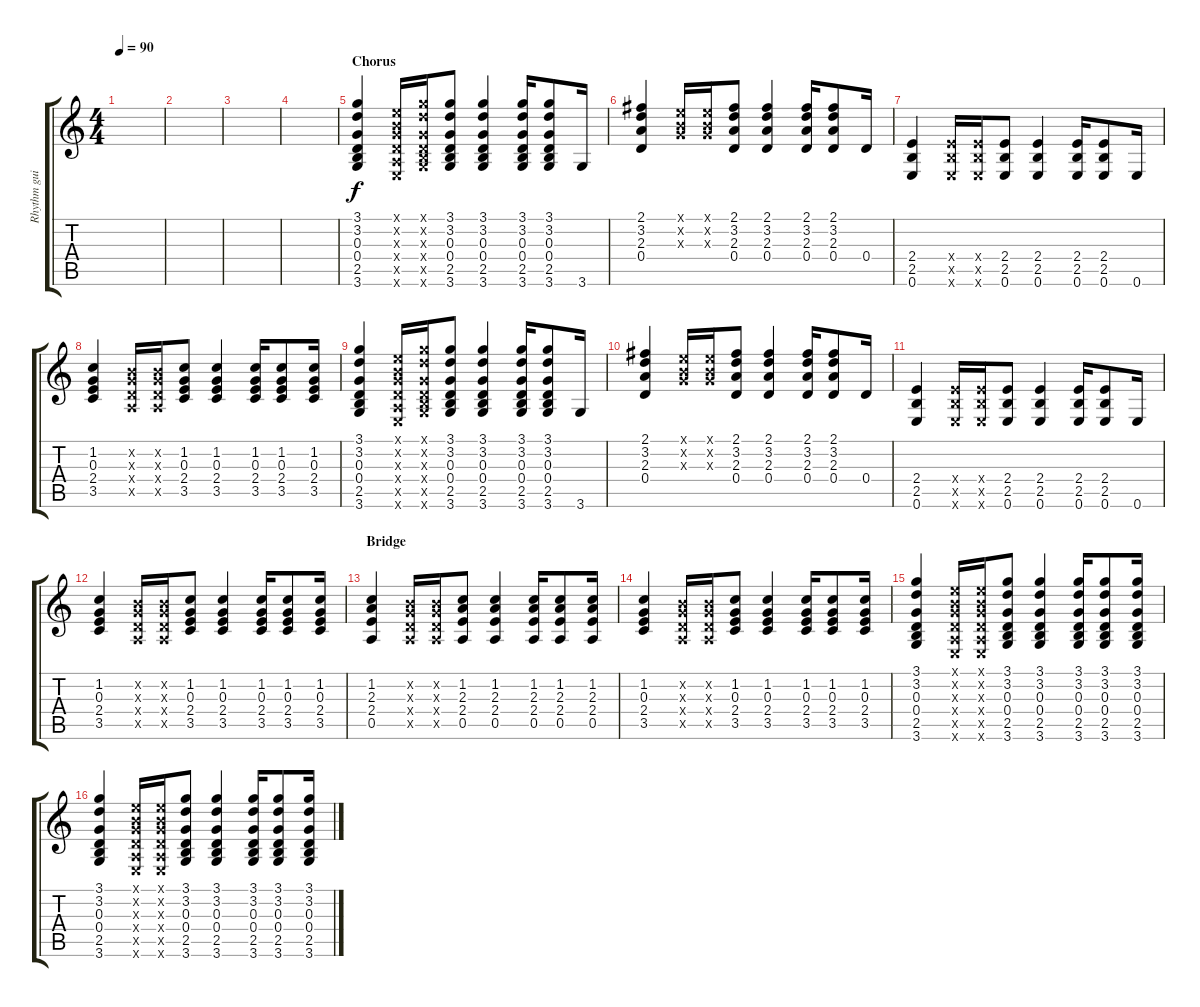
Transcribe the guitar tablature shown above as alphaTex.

\track ("Rhythm guitar" "Rhythm gui") {instrument distortionguitar}
\staff {score tabs}
\tuning (E4 B3 G3 D3 A2 E2) {hide}
\ts (4 4)
\tempo 90
\clef g2
\ks c
|
|
|
|
\section ("" "Chorus")
(3.1 3.2 0.3 0.4 2.5 3.6).4 (0.1{x} 0.2{x} 0.3{x} 0.4{x} 0.5{x} 0.6{x}).16 (3.1{x} 3.2{x} 0.3{x} 0.4{x} 2.5{x} 3.6{x}).16 (3.1 3.2 0.3 0.4 2.5 3.6).8 (3.1 3.2 0.3 0.4 2.5 3.6).4 (3.1 3.2 0.3 0.4 2.5 3.6).16 (3.1 3.2 0.3 0.4 2.5 3.6).8 3.6.16 |
(2.1 3.2 2.3 0.4).4 (0.1{x} 0.2{x} 0.3{x}).16 (0.1{x} 0.2{x} 0.3{x}).16 (2.1 3.2 2.3 0.4).8 (2.1 3.2 2.3 0.4).4 (2.1 3.2 2.3 0.4).16 (2.1 3.2 2.3 0.4).8 0.4.16 |
(2.4 2.5 0.6).4 (2.4{x} 2.5{x} 0.6{x}).16 (2.4{x} 2.5{x} 0.6{x}).16 (2.4 2.5 0.6).8 (2.4 2.5 0.6).4 (2.4 2.5 0.6).16 (2.4 2.5 0.6).8 0.6.16 |
(1.2 0.3 2.4 3.5).4 (0.2{x} 0.3{x} 0.4{x} 0.5{x}).16 (0.2{x} 0.3{x} 0.4{x} 0.5{x}).16 (1.2 0.3 2.4 3.5).8 (1.2 0.3 2.4 3.5).4 (1.2 0.3 2.4 3.5).16 (1.2 0.3 2.4 3.5).8 (1.2 0.3 2.4 3.5).16 |
(3.1 3.2 0.3 0.4 2.5 3.6).4 (0.1{x} 0.2{x} 0.3{x} 0.4{x} 0.5{x} 0.6{x}).16 (3.1{x} 3.2{x} 0.3{x} 0.4{x} 2.5{x} 3.6{x}).16 (3.1 3.2 0.3 0.4 2.5 3.6).8 (3.1 3.2 0.3 0.4 2.5 3.6).4 (3.1 3.2 0.3 0.4 2.5 3.6).16 (3.1 3.2 0.3 0.4 2.5 3.6).8 3.6.16 |
(2.1 3.2 2.3 0.4).4 (0.1{x} 0.2{x} 0.3{x}).16 (0.1{x} 0.2{x} 0.3{x}).16 (2.1 3.2 2.3 0.4).8 (2.1 3.2 2.3 0.4).4 (2.1 3.2 2.3 0.4).16 (2.1 3.2 2.3 0.4).8 0.4.16 |
(2.4 2.5 0.6).4 (2.4{x} 2.5{x} 0.6{x}).16 (2.4{x} 2.5{x} 0.6{x}).16 (2.4 2.5 0.6).8 (2.4 2.5 0.6).4 (2.4 2.5 0.6).16 (2.4 2.5 0.6).8 0.6.16 |
(1.2 0.3 2.4 3.5).4 (0.2{x} 0.3{x} 0.4{x} 0.5{x}).16 (0.2{x} 0.3{x} 0.4{x} 0.5{x}).16 (1.2 0.3 2.4 3.5).8 (1.2 0.3 2.4 3.5).4 (1.2 0.3 2.4 3.5).16 (1.2 0.3 2.4 3.5).8 (1.2 0.3 2.4 3.5).16 |
\section ("" "Bridge")
(1.2 2.3 2.4 0.5).4 (0.2{x} 0.3{x} 0.4{x} 0.5{x}).16 (0.2{x} 0.3{x} 0.4{x} 0.5{x}).16 (1.2 2.3 2.4 0.5).8 (1.2 2.3 2.4 0.5).4 (1.2 2.3 2.4 0.5).16 (1.2 2.3 2.4 0.5).8 (1.2 2.3 2.4 0.5).16 |
(1.2 0.3 2.4 3.5).4 (0.2{x} 0.3{x} 0.4{x} 0.5{x}).16 (0.2{x} 0.3{x} 0.4{x} 0.5{x}).16 (1.2 0.3 2.4 3.5).8 (1.2 0.3 2.4 3.5).4 (1.2 0.3 2.4 3.5).16 (1.2 0.3 2.4 3.5).8 (1.2 0.3 2.4 3.5).16 |
(3.1 3.2 0.3 0.4 2.5 3.6).4 (0.1{x} 0.2{x} 0.3{x} 0.4{x} 0.5{x} 0.6{x}).16 (0.1{x} 0.2{x} 0.3{x} 0.4{x} 0.5{x} 0.6{x}).16 (3.1 3.2 0.3 0.4 2.5 3.6).8 (3.1 3.2 0.3 0.4 2.5 3.6).4 (3.1 3.2 0.3 0.4 2.5 3.6).16 (3.1 3.2 0.3 0.4 2.5 3.6).8 (3.1 3.2 0.3 0.4 2.5 3.6).16 |
(3.1 3.2 0.3 0.4 2.5 3.6).4 (0.1{x} 0.2{x} 0.3{x} 0.4{x} 0.5{x} 0.6{x}).16 (0.1{x} 0.2{x} 0.3{x} 0.4{x} 0.5{x} 0.6{x}).16 (3.1 3.2 0.3 0.4 2.5 3.6).8 (3.1 3.2 0.3 0.4 2.5 3.6).4 (3.1 3.2 0.3 0.4 2.5 3.6).16 (3.1 3.2 0.3 0.4 2.5 3.6).8 (3.1 3.2 0.3 0.4 2.5 3.6).16
